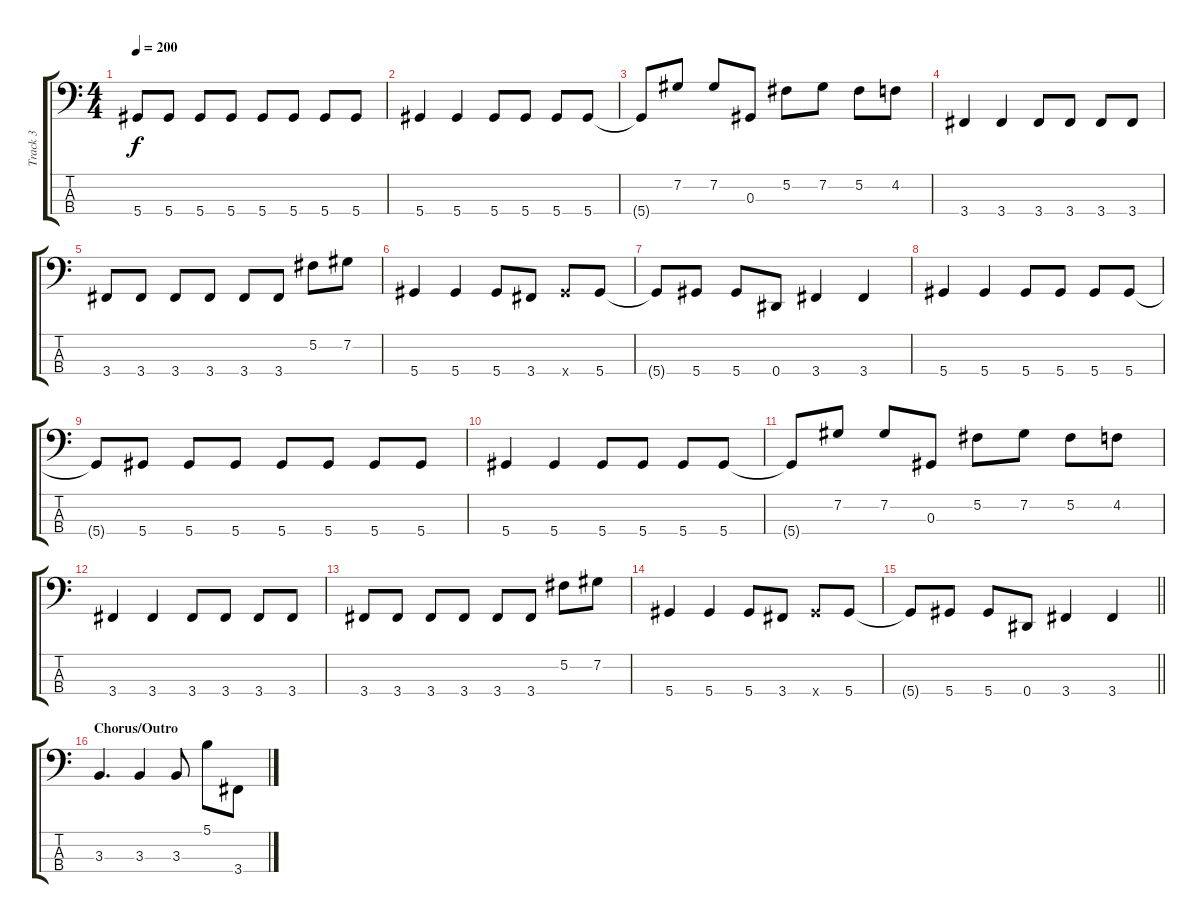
\track ("Track 3" "Track 3") {instrument electricbassfinger}
\staff {score tabs}
\tuning (Gb2 Db2 Ab1 Eb1) {hide}
\ts (4 4)
\tempo 200
\clef f4
\ks c
5.4{t}.8{dy f} 5.4.8 5.4.8 5.4.8 5.4.8 5.4.8 5.4.8 5.4.8 |
5.4.4 5.4.4 5.4.8 5.4.8 5.4.8 5.4.8 |
5.4{t}.8 7.2.8 7.2.8 0.3.8 5.2.8 7.2.8 5.2.8 4.2.8 |
3.4.4 3.4.4 3.4.8 3.4.8 3.4.8 3.4.8 |
3.4.8 3.4.8 3.4.8 3.4.8 3.4.8 3.4.8 5.2.8 7.2.8 |
5.4.4 5.4.4 5.4.8 3.4.8 5.4{x}.8 5.4.8 |
5.4{t}.8 5.4.8 5.4.8 0.4.8 3.4.4 3.4.4 |
5.4.4 5.4.4 5.4.8 5.4.8 5.4.8 5.4.8 |
5.4{t}.8 5.4.8 5.4.8 5.4.8 5.4.8 5.4.8 5.4.8 5.4.8 |
5.4.4 5.4.4 5.4.8 5.4.8 5.4.8 5.4.8 |
5.4{t}.8 7.2.8 7.2.8 0.3.8 5.2.8 7.2.8 5.2.8 4.2.8 |
3.4.4 3.4.4 3.4.8 3.4.8 3.4.8 3.4.8 |
3.4.8 3.4.8 3.4.8 3.4.8 3.4.8 3.4.8 5.2.8 7.2.8 |
5.4.4 5.4.4 5.4.8 3.4.8 5.4{x}.8 5.4.8 |
\barLineRight lightlight
5.4{t}.8 5.4.8 5.4.8 0.4.8 3.4.4 3.4.4 |
\section ("" "Chorus/Outro")
3.3.4{d} 3.3.4 3.3.8 5.1.8 3.4.8
